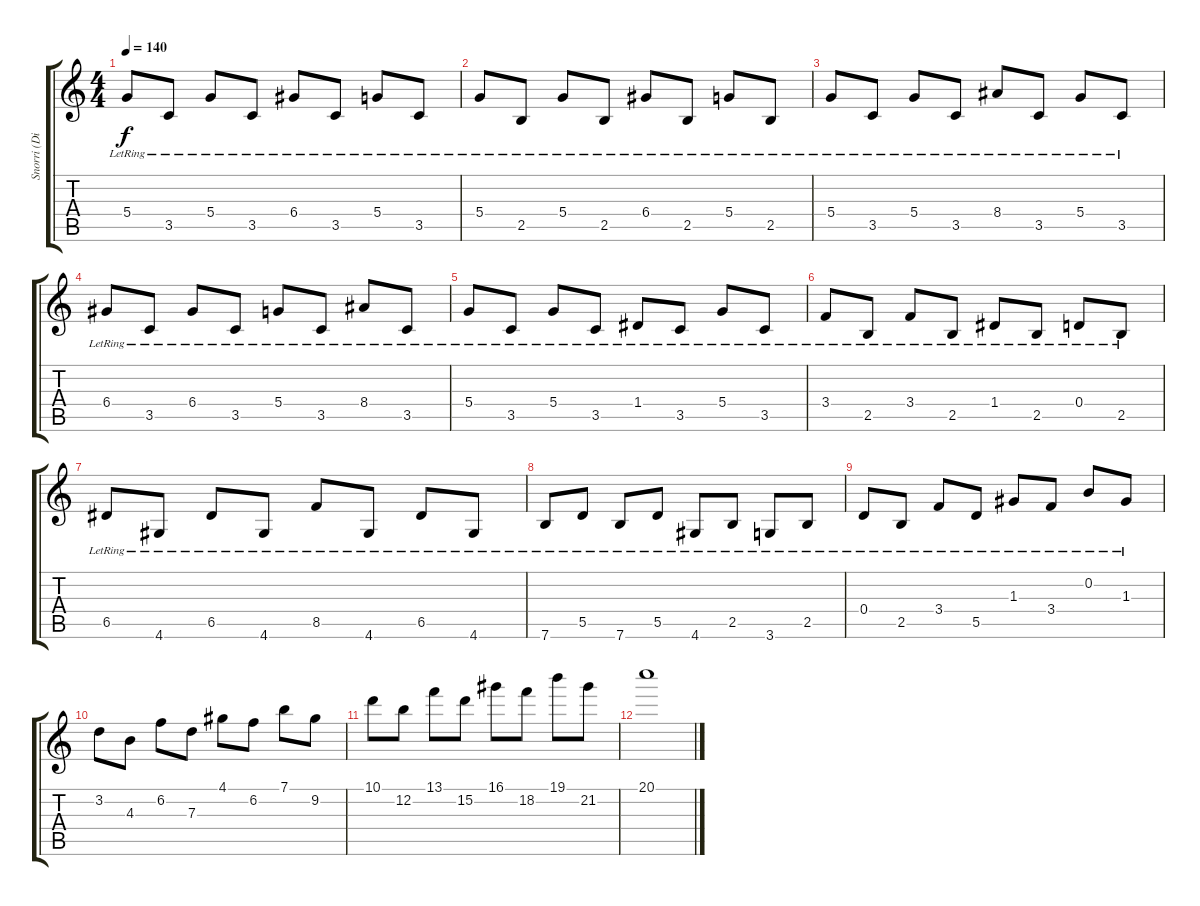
\track ("Snorri (Distortion)" "Snorri (Di") {instrument distortionguitar}
\staff {score tabs}
\tuning (E4 B3 G3 D3 A2 E2) {hide}
\ts (4 4)
\tempo 140
\clef g2
\ks c
5.4{lr}.8{dy f} 3.5{lr}.8 5.4{lr}.8 3.5{lr}.8 6.4{lr}.8 3.5{lr}.8 5.4{lr}.8 3.5{lr}.8 |
5.4{lr}.8 2.5{lr}.8 5.4{lr}.8 2.5{lr}.8 6.4{lr}.8 2.5{lr}.8 5.4{lr}.8 2.5{lr}.8 |
5.4{lr}.8 3.5{lr}.8 5.4{lr}.8 3.5{lr}.8 8.4{lr}.8 3.5{lr}.8 5.4{lr}.8 3.5{lr}.8 |
6.4{lr}.8 3.5{lr}.8 6.4{lr}.8 3.5{lr}.8 5.4{lr}.8 3.5{lr}.8 8.4{lr}.8 3.5{lr}.8 |
5.4{lr}.8 3.5{lr}.8 5.4{lr}.8 3.5{lr}.8 1.4{lr}.8 3.5{lr}.8 5.4{lr}.8 3.5{lr}.8 |
3.4{lr}.8 2.5{lr}.8 3.4{lr}.8 2.5{lr}.8 1.4{lr}.8 2.5{lr}.8 0.4{lr}.8 2.5{lr}.8 |
6.5{lr}.8 4.6{lr}.8 6.5{lr}.8 4.6{lr}.8 8.5{lr}.8 4.6{lr}.8 6.5{lr}.8 4.6{lr}.8 |
7.6{lr}.8 5.5{lr}.8 7.6{lr}.8 5.5{lr}.8 4.6{lr}.8 2.5{lr}.8 3.6{lr}.8 2.5{lr}.8 |
0.4{lr}.8 2.5{lr}.8 3.4{lr}.8 5.5{lr}.8 1.3{lr}.8 3.4{lr}.8 0.2{lr}.8 1.3{lr}.8 |
3.2.8 4.3.8 6.2.8 7.3.8 4.1.8 6.2.8 7.1.8 9.2.8 |
10.1.8 12.2.8 13.1.8 15.2.8 16.1.8 18.2.8 19.1.8 21.2.8 |
20.1.1
